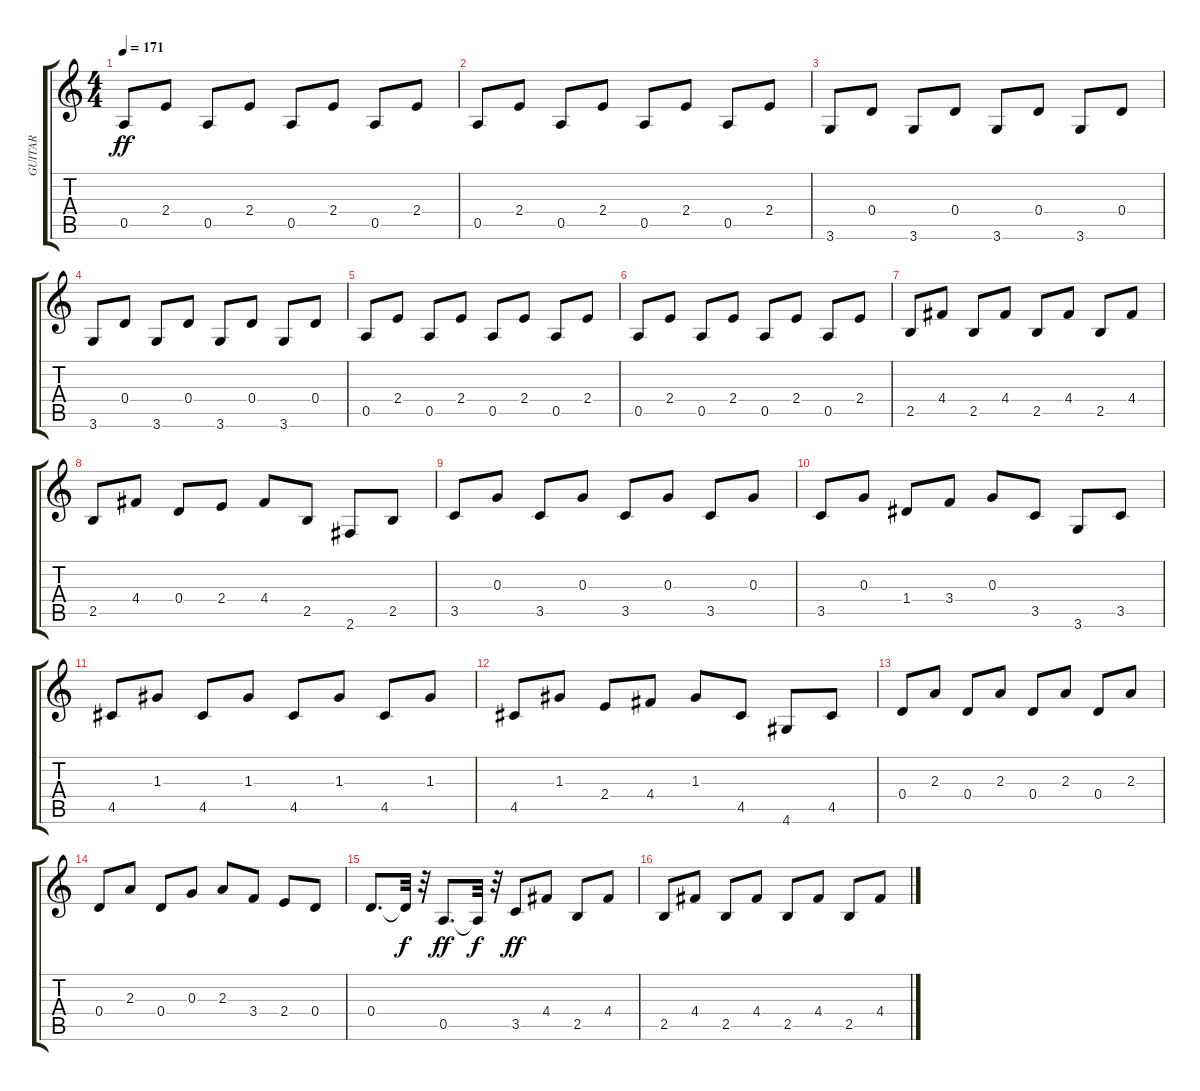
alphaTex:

\track ("GUITAR" "GUITAR") {instrument electricguitarjazz}
\staff {score tabs}
\tuning (E4 B3 G3 D3 A2 E2) {hide}
\ts (4 4)
\tempo 171
\clef g2
\ks c
0.5.8{dy ff} 2.4.8 0.5.8 2.4.8 0.5.8 2.4.8 0.5.8 2.4.8 |
0.5.8 2.4.8 0.5.8 2.4.8 0.5.8 2.4.8 0.5.8 2.4.8 |
3.6.8 0.4.8 3.6.8 0.4.8 3.6.8 0.4.8 3.6.8 0.4.8 |
3.6.8 0.4.8 3.6.8 0.4.8 3.6.8 0.4.8 3.6.8 0.4.8 |
0.5.8 2.4.8 0.5.8 2.4.8 0.5.8 2.4.8 0.5.8 2.4.8 |
0.5.8 2.4.8 0.5.8 2.4.8 0.5.8 2.4.8 0.5.8 2.4.8 |
2.5.8 4.4.8 2.5.8 4.4.8 2.5.8 4.4.8 2.5.8 4.4.8 |
2.5.8 4.4.8 0.4.8 2.4.8 4.4.8 2.5.8 2.6.8 2.5.8 |
3.5.8 0.3.8 3.5.8 0.3.8 3.5.8 0.3.8 3.5.8 0.3.8 |
3.5.8 0.3.8 1.4.8 3.4.8 0.3.8 3.5.8 3.6.8 3.5.8 |
4.5.8 1.3.8 4.5.8 1.3.8 4.5.8 1.3.8 4.5.8 1.3.8 |
4.5.8 1.3.8 2.4.8 4.4.8 1.3.8 4.5.8 4.6.8 4.5.8 |
0.4.8 2.3.8 0.4.8 2.3.8 0.4.8 2.3.8 0.4.8 2.3.8 |
0.4.8 2.3.8 0.4.8 0.3.8 2.3.8 3.4.8 2.4.8 0.4.8 |
0.4.8{d} 0.4{t}.32{dy f} r.32 0.5.8{d dy ff} 0.5{t}.32{dy f} r.32 3.5.8{dy ff} 4.4.8 2.5.8 4.4.8 |
2.5.8 4.4.8 2.5.8 4.4.8 2.5.8 4.4.8 2.5.8 4.4.8
